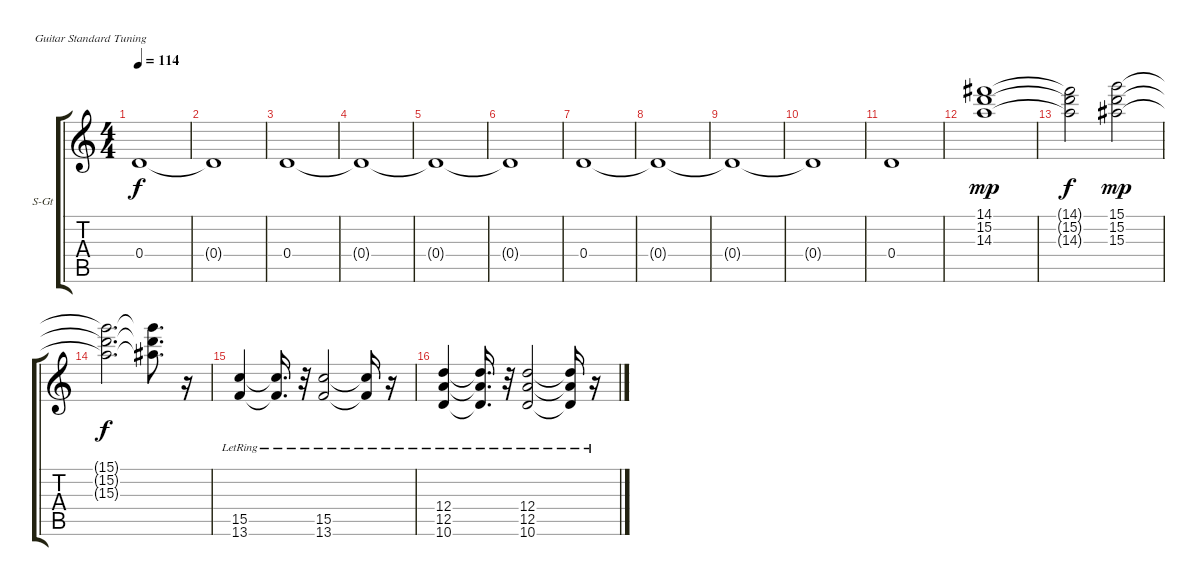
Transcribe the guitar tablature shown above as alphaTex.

\bracketExtendMode groupsimilarinstruments
\firstSystemTrackNameOrientation horizontal
\otherSystemsTrackNameOrientation horizontal
\track ("clavier" "S-Gt") {instrument synthstrings1}
\staff {score tabs}
\tuning (E4 B3 G3 D3 A2 E2)
\displaytranspose 12
\ts (4 4)
\tempo 114
\clef g2
\ks c
0.4{t}.1{dy f} |
0.4{t}.1 |
0.4.1 |
0.4{t}.1 |
0.4{t}.1 |
0.4{t}.1 |
0.4.1 |
0.4{t}.1 |
0.4{t}.1 |
0.4{t}.1 |
0.4.1 |
(14.1 15.2 14.3).1{dy mp} |
(14.1{t} 15.2{t} 14.3{t}).2{dy f} (15.1 15.2 15.3).2{dy mp} |
(15.1{t} 15.2{t} 15.3{t}).2{d dy f} (15.1{t} 15.2{t} 15.3{t}).8{d} r.16 |
(15.5{lr} 13.6{lr}).4 (15.5{lr t} 13.6{lr t}).16{d} r.32 (15.5{lr} 13.6{lr}).2 (15.5{lr t} 13.6{lr t}).16 r.16 |
(12.4{lr} 12.5{lr} 10.6{lr}).4 (12.4{lr t} 12.5{lr t} 10.6{lr t}).16{d} r.32 (12.4{lr} 12.5{lr} 10.6{lr}).2 (12.4{lr t} 12.5{lr t} 10.6{lr t}).16 r.16
